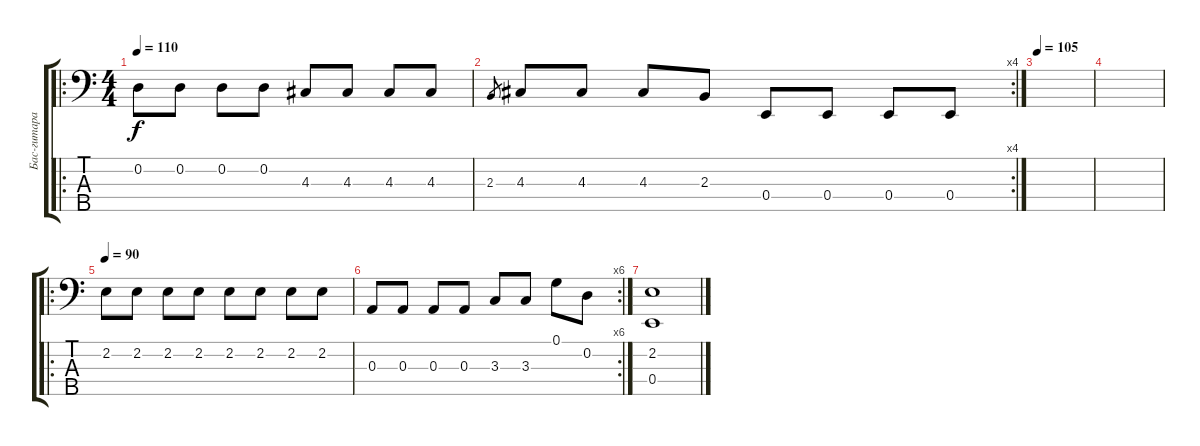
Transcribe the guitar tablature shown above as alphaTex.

\track ("Бас-гитара (Тристан)" "Бас-гитара") {instrument electricbassfinger}
\staff {score tabs}
\tuning (G2 D2 A1 E1 B0) {hide}
\ro
\ts (4 4)
\tempo 110
\clef f4
\ks c
0.2.8{dy f} 0.2.8 0.2.8 0.2.8 4.3.8 4.3.8 4.3.8 4.3.8 |
\rc 4
2.3.8{gr} 4.3.8 4.3.8 4.3.8 2.3.8 0.4.8 0.4.8 0.4.8 0.4.8 |
\tempo 105
|
|
\ro
\tempo 105
\tempo 90
2.2.8{volume 11} 2.2.8 2.2.8 2.2.8 2.2.8 2.2.8 2.2.8 2.2.8 |
\rc 6
0.3.8 0.3.8 0.3.8 0.3.8 3.3.8 3.3.8 0.1.8 0.2.8 |
(2.2 0.4).1
